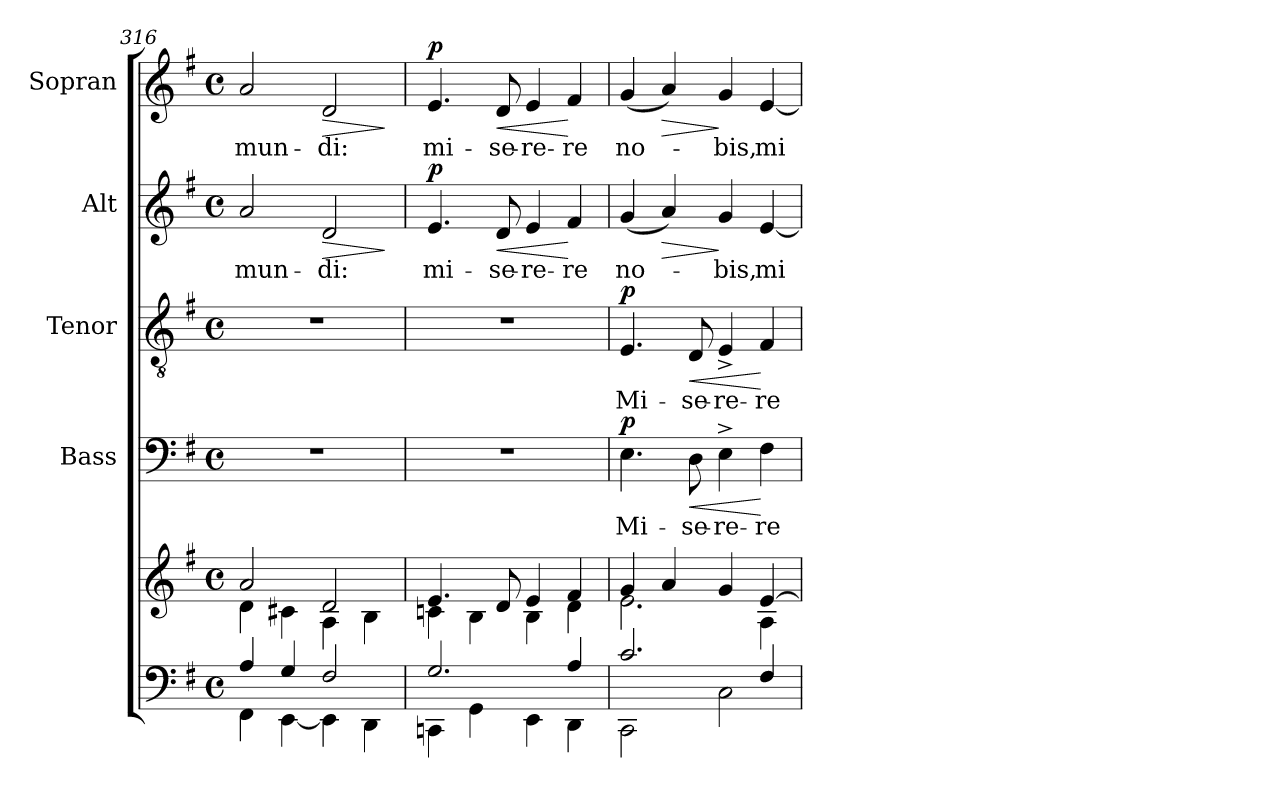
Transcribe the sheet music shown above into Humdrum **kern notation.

**kern	**kern	**kern	**text	**dynam	**kern	**text	**dynam	**kern	**text	**dynam	**kern	**text	**dynam
*part5	*part5	*part4	*part4	*part4	*part3	*part3	*part3	*part2	*part2	*part2	*part1	*part1	*part1
*staff6	*staff5	*staff4	*staff4	*staff4	*staff3	*staff3	*staff3	*staff2	*staff2	*staff2	*staff1	*staff1	*staff1
*	*	*I"Bass	*	*	*I"Tenor	*	*	*I"Alt	*	*	*I"Sopran	*	*
*	*	*I'B.	*	*	*I'T.	*	*	*I'A.	*	*	*I'S.	*	*
*clefF4	*clefG2	*clefF4	*	*	*clefGv2	*	*	*clefG2	*	*	*clefG2	*	*
*k[f#]	*k[f#]	*k[f#]	*	*	*k[f#]	*	*	*k[f#]	*	*	*k[f#]	*	*
*G:	*G:	*G:	*	*	*G:	*	*	*G:	*	*	*G:	*	*
*M4/4	*M4/4	*M4/4	*	*	*M4/4	*	*	*M4/4	*	*	*M4/4	*	*
*met(c)	*met(c)	*met(c)	*	*	*met(c)	*	*	*met(c)	*	*	*met(c)	*	*
=316	=316	=316	=316	=316	=316	=316	=316	=316	=316	=316	=316	=316	=316
*^	*^	*	*	*	*	*	*	*	*	*	*	*	*
!	!	!	!	!	!	!	!	!	!	!	!LO:LY:b	!	!	!LO:LY:b	!
4A/	4FF#\	2a/	4d\	1r	.	.	1r	.	.	2a/	mun-	.	2a/	mun-	.
4G/	[<4EE\	.	4c#X\	.	.	.	.	.	.	.	.	.	.	.	.
!	!	!	!	!	!	!	!	!	!	!	!LO:LY:b	!LO:HP:b	!	!LO:LY:b	!LO:HP:b
2F#/	4EE\]	2d/	4A\	.	.	.	.	.	.	2d/	-di:	>	2d/	-di:	>
.	4DD\	.	4B\	.	.	.	.	.	.	.	.	.	.	.	.
*v	*v	*	*	*	*	*	*	*	*	*	*	*	*	*	*
*	*v	*v	*	*	*	*	*	*	*	*	*	*	*	*
.	.	.	.	.	.	.	.	.	.	]	.	.	]
=317	=317	=317	=317	=317	=317	=317	=317	=317	=317	=317	=317	=317	=317
*^	*^	*	*	*	*	*	*	*	*	*	*	*	*
!	!	!	!	!	!	!	!	!	!	!	!LO:LY:b	!LO:DY:a	!	!LO:LY:b	!LO:DY:a
2.G/	4CCn\	4.e/	4cn\	1r	.	.	1r	.	.	4.e/	mi-	p	4.e/	mi-	p
.	4GG\	.	4B\	.	.	.	.	.	.	.	.	.	.	.	.
!	!	!	!	!	!	!	!	!	!	!	!LO:LY:b	!LO:HP:b	!	!LO:LY:b	!LO:HP:b
.	.	8d/	.	.	.	.	.	.	.	8d/	-se-	<	8d/	-se-	<
!	!	!	!	!	!	!	!	!	!	!	!LO:LY:b	!	!	!LO:LY:b	!
.	4EE\	4e/	4B\	.	.	.	.	.	.	4e/	-re-	.	4e/	-re-	.
!	!	!	!	!	!	!	!	!	!	!	!LO:LY:b	!	!	!LO:LY:b	!
4A/	4DD\	4f#/	4d\	.	.	.	.	.	.	4f#/	-re	[	4f#/	-re	[
=318	=318	=318	=318	=318	=318	=318	=318	=318	=318	=318	=318	=318	=318	=318	=318
!	!	!	!	!	!LO:LY:b	!LO:DY:a	!	!LO:LY:b	!LO:DY:a	!	!LO:LY:b	!	!	!LO:LY:b	!
2.c/	2CC\	4g/	2.e\	4.E\	Mi-	p	4.E/	Mi-	p	(<4g/	no-	.	(<4g/	no-	.
!	!	!	!	!	!	!	!	!	!	!	!	!LO:HP:b	!	!	!LO:HP:b
.	.	4a/	.	.	.	.	.	.	.	4a/)	.	>	4a/)	.	>
!	!	!	!	!	!LO:LY:b	!LO:HP:b	!	!LO:LY:b	!LO:HP:b	!	!	!	!	!	!
.	.	.	.	8D\	-se-	<	8D/	-se-	<	.	.	.	.	.	.
!	!	!	!	!	!LO:LY:b	!	!	!LO:LY:b	!	!	!LO:LY:b	!	!	!LO:LY:b	!
.	2C\	4g/	.	4E^>\	-re-	.	4E^>/	-re-	.	4g/	-bis,	]	4g/	-bis,	]
!	!	!	!	!	!LO:LY:b	!	!	!LO:LY:b	!	!	!LO:LY:b	!	!	!LO:LY:b	!
4F#/	.	[>4e/	4A\	4F#\	-re	[	4F#/	-re	[	[4e/	mi-	.	[4e/	mi-	.
*v	*v	*	*	*	*	*	*	*	*	*	*	*	*	*	*
*	*v	*v	*	*	*	*	*	*	*	*	*	*	*	*
=	=	=	=	=	=	=	=	=	=	=	=	=	=
*-	*-	*-	*-	*-	*-	*-	*-	*-	*-	*-	*-	*-	*-
